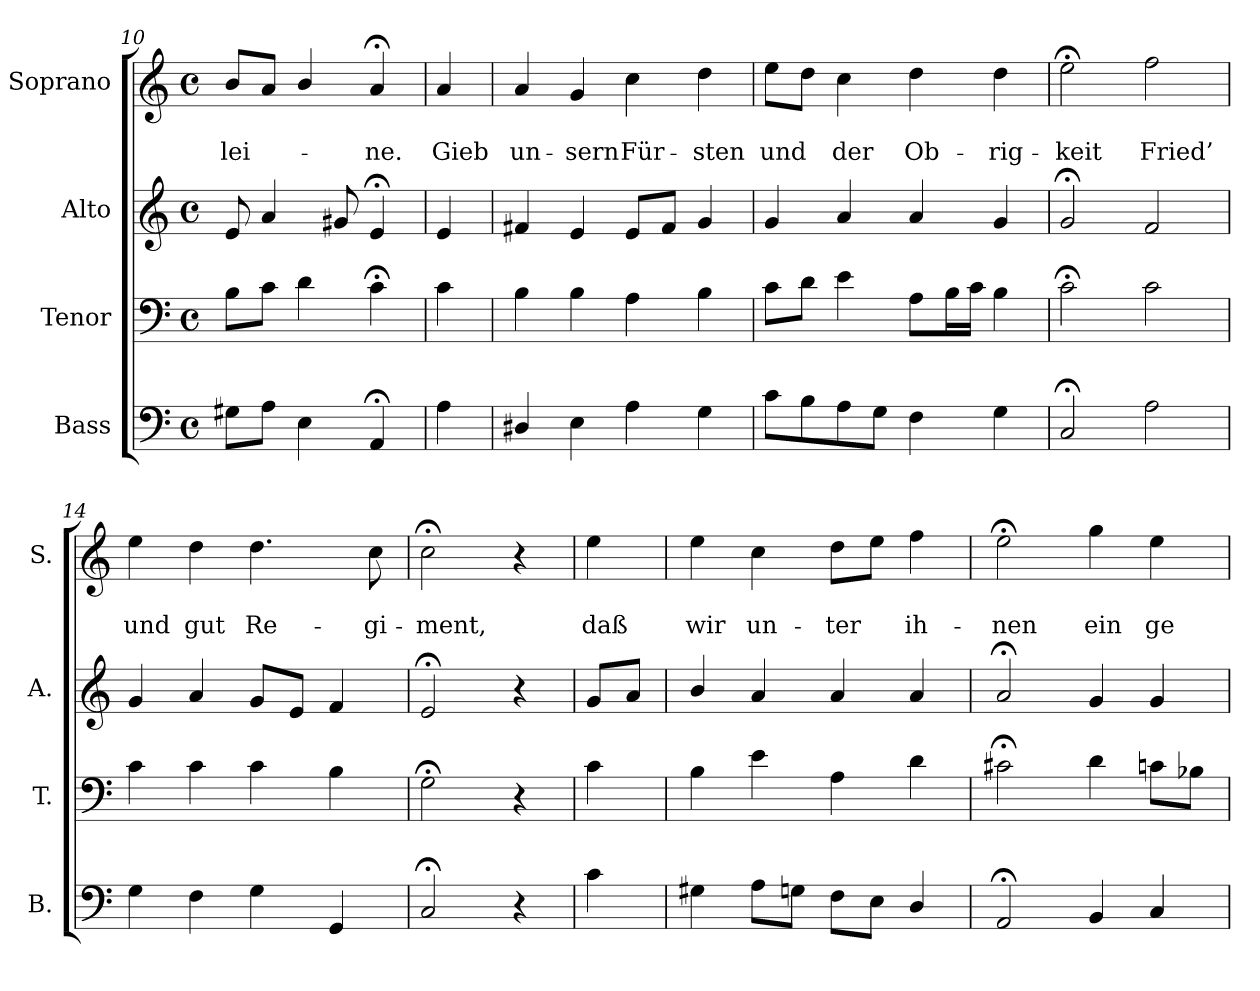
**kern	**kern	**kern	**kern	**text	**text
*part4	*part3	*part2	*part1	*part1	*part1
*staff4	*staff3	*staff2	*staff1	*staff1	*staff1
*I"Bass	*I"Tenor	*I"Alto	*I"Soprano	*	*
*I'B.	*I'T.	*I'A.	*I'S.	*	*
*clefF4	*clefF4	*clefG2	*clefG2	*	*
*k[]	*k[]	*k[]	*k[]	*	*
*a:	*a:	*a:	*a:	*	*
*M4/4	*M4/4	*M4/4	*M4/4	*	*
*met(c)	*met(c)	*met(c)	*met(c)	*	*
=10	=10	=10	=10	=10	=10
8G#X\L	8B\L	8e/	8b/L	.	-lei-
8A\J	8c\J	4a/	8a/J	.	.
4E\	4d\	.	4b/	.	.
.	.	8g#X/	.	.	.
4AA;</	4c;<\	4e;</	4a;</	.	-ne.
!!LO:PB:g=z
=10a	=10a	=10a	=10a	=10a	=10a
4A\	4c\	4e/	4a/	.	Gieb
=11	=11	=11	=11	=11	=11
4D#X/	4B\	4f#X/	4a/	.	un-
4E\	4B\	4e/	4g/	.	-sern
4A\	4A\	8e/L	4cc\	.	Für-
.	.	8f#/J	.	.	.
4G\	4B\	4g/	4dd\	.	-sten
=12	=12	=12	=12	=12	=12
8c\L	8c\L	4g/	8ee\L	.	und
8B\	8d\J	.	8dd\J	.	.
8A\	4e\	4a/	4cc\	.	der
8G\J	.	.	.	.	.
4F\	8A\L	4a/	4dd\	.	Ob-
.	16B\L	.	.	.	.
.	16c\JJ	.	.	.	.
4G\	4B\	4g/	4dd\	.	-rig-
=13	=13	=13	=13	=13	=13
2C;</	2c;<\	2g;</	2ee;<\	.	-keit
2A\	2c\	2f/	2ff\	.	Fried’
=14	=14	=14	=14	=14	=14
4G\	4c\	4g/	4ee\	.	und
4F\	4c\	4a/	4dd\	.	gut
4G\	4c\	8g/L	4.dd\	.	Re-
.	.	8e/J	.	.	.
4GG/	4B\	4f/	.	.	.
.	.	.	8cc\	.	-gi-
=15	=15	=15	=15	=15	=15
2C;</	2G;<\	2e;</	2cc;<\	.	-ment,
4r	4r	4r	4r	.	.
!!LO:LB:g=z
=15a	=15a	=15a	=15a	=15a	=15a
4c\	4c\	8g/L	4ee\	.	daß
.	.	8a/J	.	.	.
=16	=16	=16	=16	=16	=16
4G#X\	4B\	4b/	4ee\	.	wir
8A\L	4e\	4a/	4cc\	.	un-
8Gn\J	.	.	.	.	.
8F\L	4A\	4a/	8dd\L	.	-ter
8E\J	.	.	8ee\J	.	.
4D/	4d\	4a/	4ff\	.	ih-
=17	=17	=17	=17	=17	=17
2AA;</	2c#X;<\	2a;</	2ee;<\	.	-nen
4BB/	4d\	4g/	4gg\	.	ein
4C/	8cn\L	4g/	4ee\	.	ge-
.	8B-X\J	.	.	.	.
=	=	=	=	=	=
*-	*-	*-	*-	*-	*-
